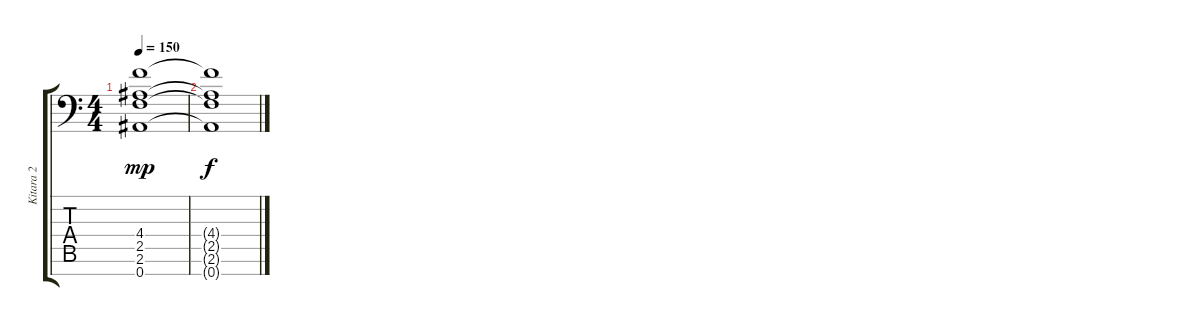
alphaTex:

\track ("Kitara 2" "Kitara 2") {instrument distortionguitar}
\staff {score tabs}
\tuning (Eb4 Bb3 Gb3 Db3 Ab2 Eb2 Bb1) {hide}
\ts (4 4)
\tempo 150
\clef f4
\ks c
(4.4 2.5 2.6 0.7).1{dy mp balance 16} |
(4.4{t} 2.5{t} 2.6{t} 0.7{t}).1{dy f}
